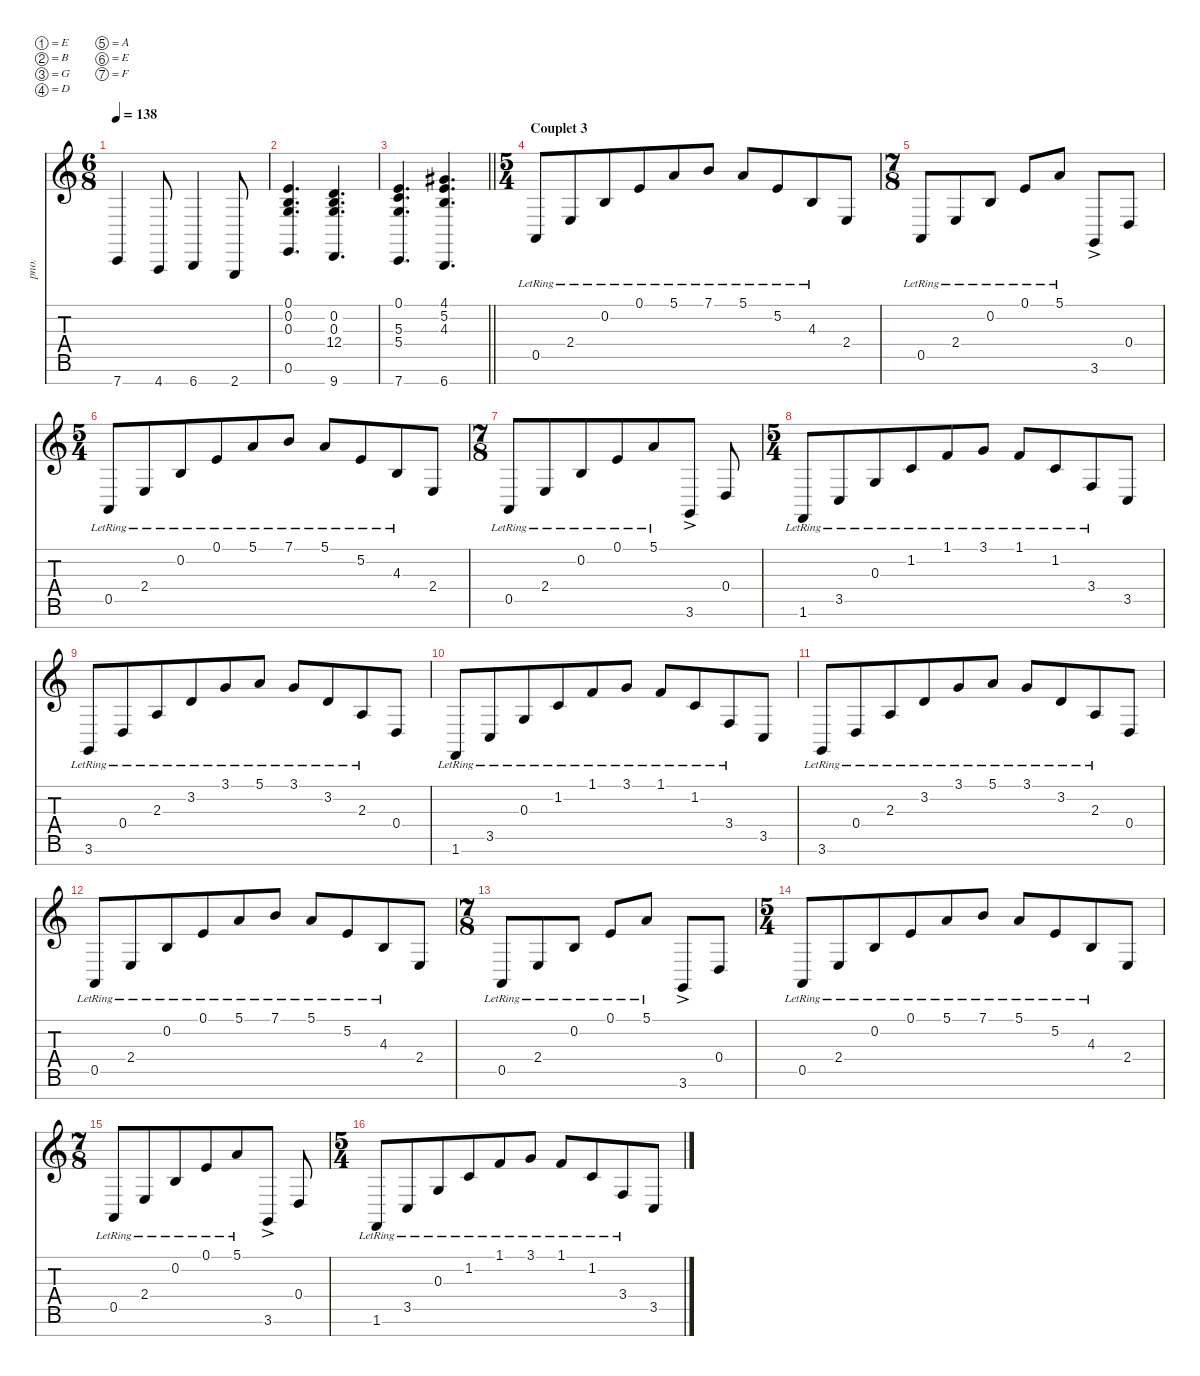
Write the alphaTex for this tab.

\defaultSystemsLayout 4
\hideDynamics
\bracketExtendMode nobrackets
\track ("Clavier" "pno.") {instrument acousticgrandpiano}
\staff {score tabs}
\tuning (E4 B3 G3 D3 A2 E2 F1)
\ts (6 8)
\tempo 138
\clef g2
\ks aminor
7.7.4{dy f beam Up} 4.7.8{beam Up} 6.7.4{beam Up} 2.7.8{beam Up} |
(0.1 0.2 0.3 0.6).4{d beam Up} (0.2 0.3 12.4 9.7).4{d beam Up} |
\barLineRight lightlight
(0.1 5.3 5.4 7.7).4{d beam Up} (4.1{acc #} 5.2 4.3 6.7).4{d beam Up} |
\ts (5 4)
\beaming (8 6 4)
\section ("" "Couplet 3")
0.5{lr}.8{beam Up} 2.4{lr}.8{beam Up} 0.2{lr}.8{beam Up} 0.1{lr}.8{beam Up} 5.1{lr}.8{beam Up} 7.1{lr}.8{beam Up} 5.1{lr}.8{beam Up} 5.2{lr}.8{beam Up} 4.3{lr}.8{beam Up} 2.4.8{beam Up} |
\ts (7 8)
\beaming (8 3 2 2)
0.5{lr}.8{beam Up} 2.4{lr}.8{beam Up} 0.2{lr}.8{beam Up} 0.1{lr}.8{beam Up} 5.1{lr}.8{beam Up} 3.6{ac}.8{beam Up} 0.4.8{beam Up} |
\ts (5 4)
\beaming (8 6 4)
0.5{lr}.8{beam Up} 2.4{lr}.8{beam Up} 0.2{lr}.8{beam Up} 0.1{lr}.8{beam Up} 5.1{lr}.8{beam Up} 7.1{lr}.8{beam Up} 5.1{lr}.8{beam Up} 5.2{lr}.8{beam Up} 4.3{lr}.8{beam Up} 2.4.8{beam Up} |
\ts (7 8)
\beaming (8 6 4)
0.5{lr}.8{beam Up} 2.4{lr}.8{beam Up} 0.2{lr}.8{beam Up} 0.1{lr}.8{beam Up} 5.1{lr}.8{beam Up} 3.6{ac}.8{beam Up} 0.4.8{beam Up} |
\ts (5 4)
\beaming (8 6 4)
1.6{lr}.8{beam Up} 3.5{lr}.8{beam Up} 0.3{lr}.8{beam Up} 1.2{lr}.8{beam Up} 1.1{lr}.8{beam Up} 3.1{lr}.8{beam Up} 1.1{lr}.8{beam Up} 1.2{lr}.8{beam Up} 3.4{lr}.8{beam Up} 3.5.8{beam Up} |
3.6{lr}.8{beam Up} 0.4{lr}.8{beam Up} 2.3{lr}.8{beam Up} 3.2{lr}.8{beam Up} 3.1{lr}.8{beam Up} 5.1{lr}.8{beam Up} 3.1{lr}.8{beam Up} 3.2{lr}.8{beam Up} 2.3{lr}.8{beam Up} 0.4.8{beam Up} |
1.6{lr}.8{beam Up} 3.5{lr}.8{beam Up} 0.3{lr}.8{beam Up} 1.2{lr}.8{beam Up} 1.1{lr}.8{beam Up} 3.1{lr}.8{beam Up} 1.1{lr}.8{beam Up} 1.2{lr}.8{beam Up} 3.4{lr}.8{beam Up} 3.5.8{beam Up} |
3.6{lr}.8{beam Up} 0.4{lr}.8{beam Up} 2.3{lr}.8{beam Up} 3.2{lr}.8{beam Up} 3.1{lr}.8{beam Up} 5.1{lr}.8{beam Up} 3.1{lr}.8{beam Up} 3.2{lr}.8{beam Up} 2.3{lr}.8{beam Up} 0.4.8{beam Up} |
0.5{lr}.8{beam Up} 2.4{lr}.8{beam Up} 0.2{lr}.8{beam Up} 0.1{lr}.8{beam Up} 5.1{lr}.8{beam Up} 7.1{lr}.8{beam Up} 5.1{lr}.8{beam Up} 5.2{lr}.8{beam Up} 4.3{lr}.8{beam Up} 2.4.8{beam Up} |
\ts (7 8)
\beaming (8 3 2 2)
0.5{lr}.8{beam Up} 2.4{lr}.8{beam Up} 0.2{lr}.8{beam Up} 0.1{lr}.8{beam Up} 5.1{lr}.8{beam Up} 3.6{ac}.8{beam Up} 0.4.8{beam Up} |
\ts (5 4)
\beaming (8 6 4)
0.5{lr}.8{beam Up} 2.4{lr}.8{beam Up} 0.2{lr}.8{beam Up} 0.1{lr}.8{beam Up} 5.1{lr}.8{beam Up} 7.1{lr}.8{beam Up} 5.1{lr}.8{beam Up} 5.2{lr}.8{beam Up} 4.3{lr}.8{beam Up} 2.4.8{beam Up} |
\ts (7 8)
\beaming (8 6 4)
0.5{lr}.8{beam Up} 2.4{lr}.8{beam Up} 0.2{lr}.8{beam Up} 0.1{lr}.8{beam Up} 5.1{lr}.8{beam Up} 3.6{ac}.8{beam Up} 0.4.8{beam Up} |
\ts (5 4)
\beaming (8 6 4)
1.6{lr}.8{beam Up} 3.5{lr}.8{beam Up} 0.3{lr}.8{beam Up} 1.2{lr}.8{beam Up} 1.1{lr}.8{beam Up} 3.1{lr}.8{beam Up} 1.1{lr}.8{beam Up} 1.2{lr}.8{beam Up} 3.4{lr}.8{beam Up} 3.5.8{beam Up}
